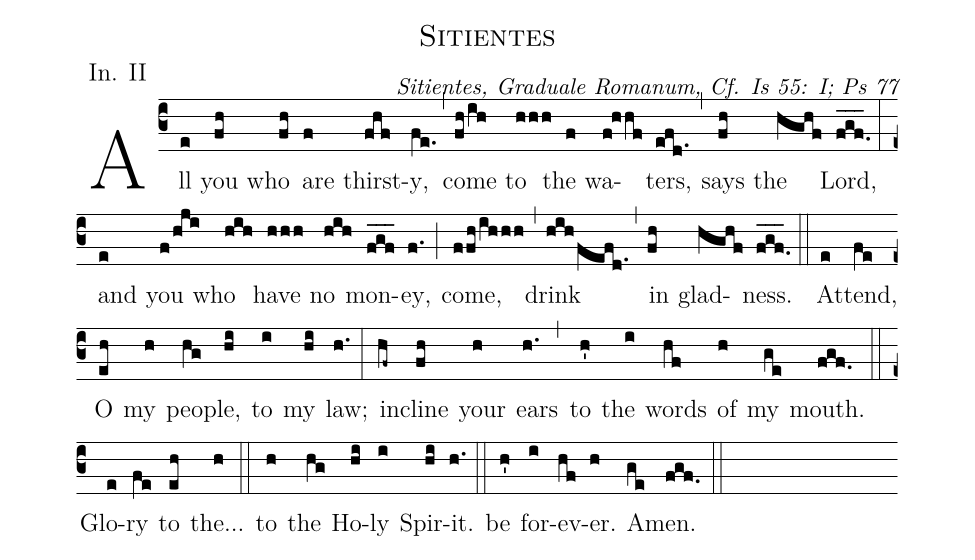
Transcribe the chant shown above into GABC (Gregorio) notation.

name: Sitientes;
office-part: Introitus;
mode: 2;
annotation: In. II;
commentary: Sitientes, Graduale Romanum, Cf. Is 55: I; Ps 77;
%%
(c3)All(e) you(fh) who(fh) are(f) thirst(fhf)y,(fe.) (,)
come(fh/ih) to(hhh) the(f) wa(f!hhf)ters,(efd.1) (,)
says(fh) the(hghf) Lord,(fgf___.) (:)
and(e) you(f/hji) who(hih) have(hhh) no(hih) mon(fgf___)ey,(f.) (;)
come,(ffh/ihhh) (,) drink(hihfefd.1) (,) in(fh) glad(hghf)ness.(fgf___.) (::)

At(e)tend,(fe) O(eh) my(h) peo(hg)ple,(hi) to(i) my(hi) law;(h.) (:) in(hf~)cline(fh) your(h) ears(h.) (,) to(h') the(i) words(hf) of(h) my(ge) mouth.(fgf.) (::)

Glo(e)ry(fe) to(eh) the...(h) (::) to(h) the(hg) Ho(hi)ly(i) Spir(hi)it.(h.) (::) be(h') for(i)ev(hf)er.(h) A(ge)men.(fgf.) (::)
